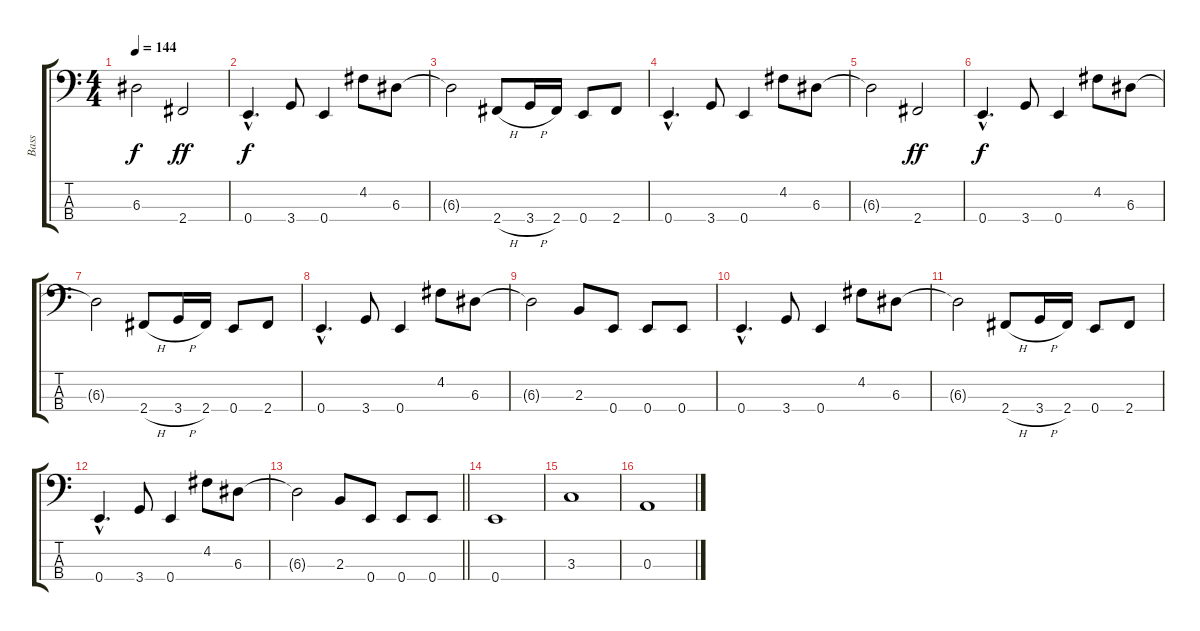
\track ("Bass" "Bass") {instrument electricbasspick}
\staff {score tabs}
\tuning (G2 D2 A1 E1) {hide}
\ts (4 4)
\tempo 144
\clef f4
\ks c
6.3{t}.2{dy f} 2.4.2{dy ff} |
0.4{hac}.4{d dy f} 3.4.8 0.4.4 4.2.8 6.3.8 |
6.3{t}.2 2.4{h}.8 3.4{h}.16 2.4.16 0.4.8 2.4.8 |
0.4{hac}.4{d} 3.4.8 0.4.4 4.2.8 6.3.8 |
6.3{t}.2 2.4.2{dy ff} |
0.4{hac}.4{d dy f} 3.4.8 0.4.4 4.2.8 6.3.8 |
6.3{t}.2 2.4{h}.8 3.4{h}.16 2.4.16 0.4.8 2.4.8 |
0.4{hac}.4{d} 3.4.8 0.4.4 4.2.8 6.3.8 |
6.3{t}.2 2.3.8 0.4.8 0.4.8 0.4.8 |
0.4{hac}.4{d} 3.4.8 0.4.4 4.2.8 6.3.8 |
6.3{t}.2 2.4{h}.8 3.4{h}.16 2.4.16 0.4.8 2.4.8 |
0.4{hac}.4{d} 3.4.8 0.4.4 4.2.8 6.3.8 |
\barLineRight lightlight
6.3{t}.2 2.3.8 0.4.8 0.4.8 0.4.8 |
0.4.1 |
3.3.1 |
0.3.1
